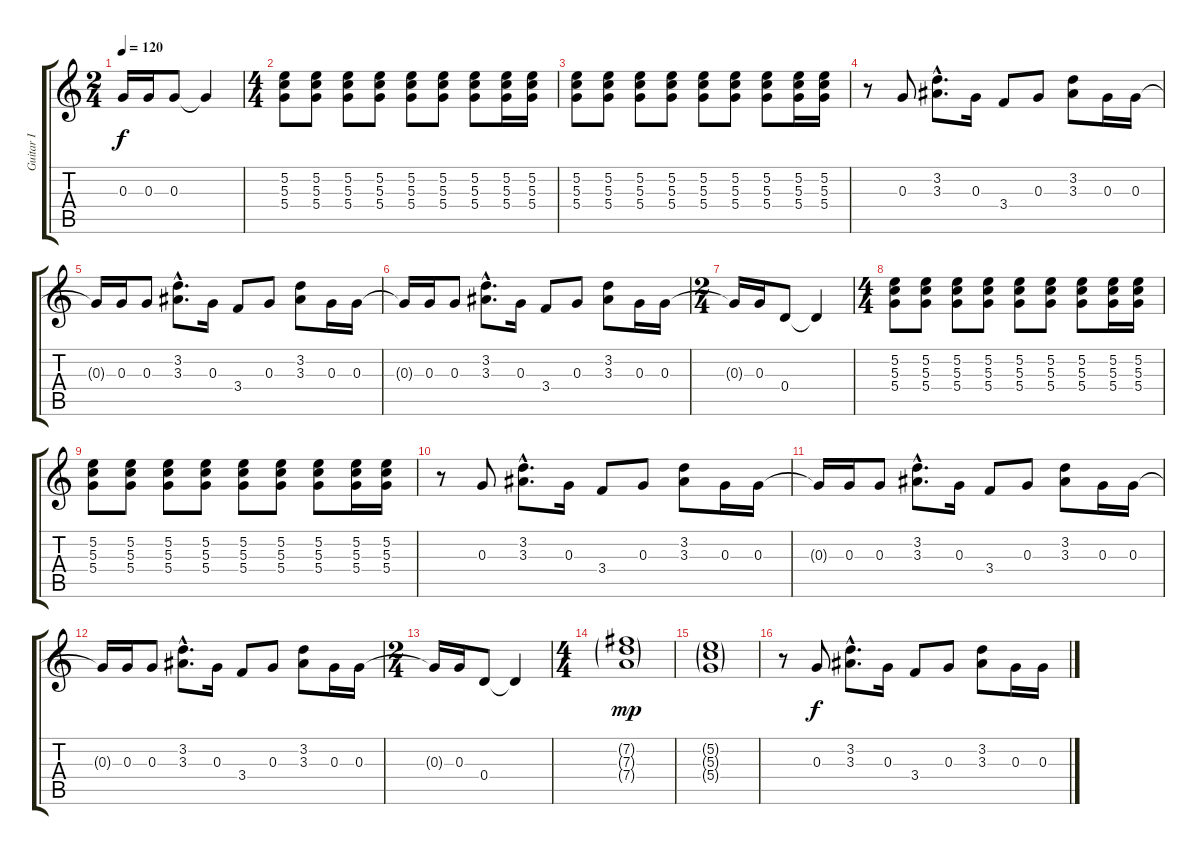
\track ("Guitar I" "Guitar I") {instrument acousticguitarnylon}
\staff {score tabs}
\tuning (E4 B3 G3 D3 A2 E2) {hide}
\ts (2 4)
\tempo 120
\clef g2
\ks c
0.3{t}.16{dy f} 0.3.16 0.3.8 0.3{t}.4 |
\ts (4 4)
(5.2 5.3 5.4).8 (5.2 5.3 5.4).8 (5.2 5.3 5.4).8 (5.2 5.3 5.4).8 (5.2 5.3 5.4).8 (5.2 5.3 5.4).8 (5.2 5.3 5.4).8 (5.2 5.3 5.4).16 (5.2 5.3 5.4).16 |
(5.2 5.3 5.4).8 (5.2 5.3 5.4).8 (5.2 5.3 5.4).8 (5.2 5.3 5.4).8 (5.2 5.3 5.4).8 (5.2 5.3 5.4).8 (5.2 5.3 5.4).8 (5.2 5.3 5.4).16 (5.2 5.3 5.4).16 |
r.8 0.3.8 (3.2{hac} 3.3{hac}).8{d} 0.3.16 3.4.8 0.3.8 (3.2 3.3).8 0.3.16 0.3.16 |
0.3{t}.16 0.3.16 0.3.8 (3.2{hac} 3.3{hac}).8{d} 0.3.16 3.4.8 0.3.8 (3.2 3.3).8 0.3.16 0.3.16 |
0.3{t}.16 0.3.16 0.3.8 (3.2{hac} 3.3{hac}).8{d} 0.3.16 3.4.8 0.3.8 (3.2 3.3).8 0.3.16 0.3.16 |
\ts (2 4)
0.3{t}.16 0.3.16 0.4.8 0.4{t}.4 |
\ts (4 4)
(5.2 5.3 5.4).8 (5.2 5.3 5.4).8 (5.2 5.3 5.4).8 (5.2 5.3 5.4).8 (5.2 5.3 5.4).8 (5.2 5.3 5.4).8 (5.2 5.3 5.4).8 (5.2 5.3 5.4).16 (5.2 5.3 5.4).16 |
(5.2 5.3 5.4).8 (5.2 5.3 5.4).8 (5.2 5.3 5.4).8 (5.2 5.3 5.4).8 (5.2 5.3 5.4).8 (5.2 5.3 5.4).8 (5.2 5.3 5.4).8 (5.2 5.3 5.4).16 (5.2 5.3 5.4).16 |
r.8 0.3.8 (3.2{hac} 3.3{hac}).8{d} 0.3.16 3.4.8 0.3.8 (3.2 3.3).8 0.3.16 0.3.16 |
0.3{t}.16 0.3.16 0.3.8 (3.2{hac} 3.3{hac}).8{d} 0.3.16 3.4.8 0.3.8 (3.2 3.3).8 0.3.16 0.3.16 |
0.3{t}.16 0.3.16 0.3.8 (3.2{hac} 3.3{hac}).8{d} 0.3.16 3.4.8 0.3.8 (3.2 3.3).8 0.3.16 0.3.16 |
\ts (2 4)
0.3{t}.16 0.3.16 0.4.8 0.4{t}.4 |
\ts (4 4)
(7.2{g} 7.3{g} 7.4{g}).1{dy mp} |
(5.2{g} 5.3{g} 5.4{g}).1 |
r.8 0.3.8{dy f} (3.2{hac} 3.3{hac}).8{d} 0.3.16 3.4.8 0.3.8 (3.2 3.3).8 0.3.16 0.3.16
